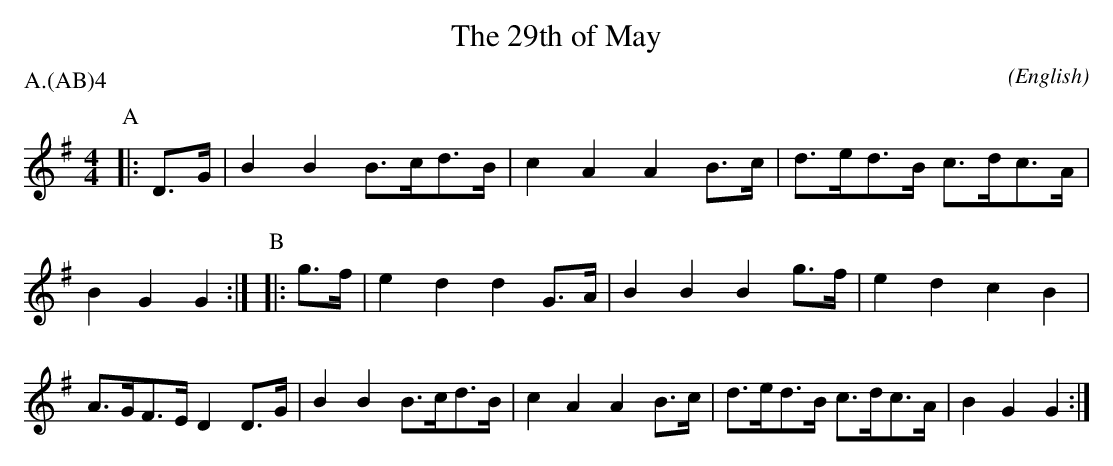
X:1
T:The 29th of May
M:4/4
C:
O:English
P:A.(AB)4
K:G
P:A
|: D>G | B2 B2 B>cd>B | c2 A2 A2 B>c | d>ed>B c>dc>A | B2 G2  G2 :|\
P:B
|: g>f | e2 d2 d2 G>A | B2 B2 B2 g>f | e2 d2  c2 B2  | A>GF>E D2 \
D>G | B2 B2 B>cd>B | c2 A2 A2 B>c | d>ed>B c>dc>A | B2 G2  G2 :|
